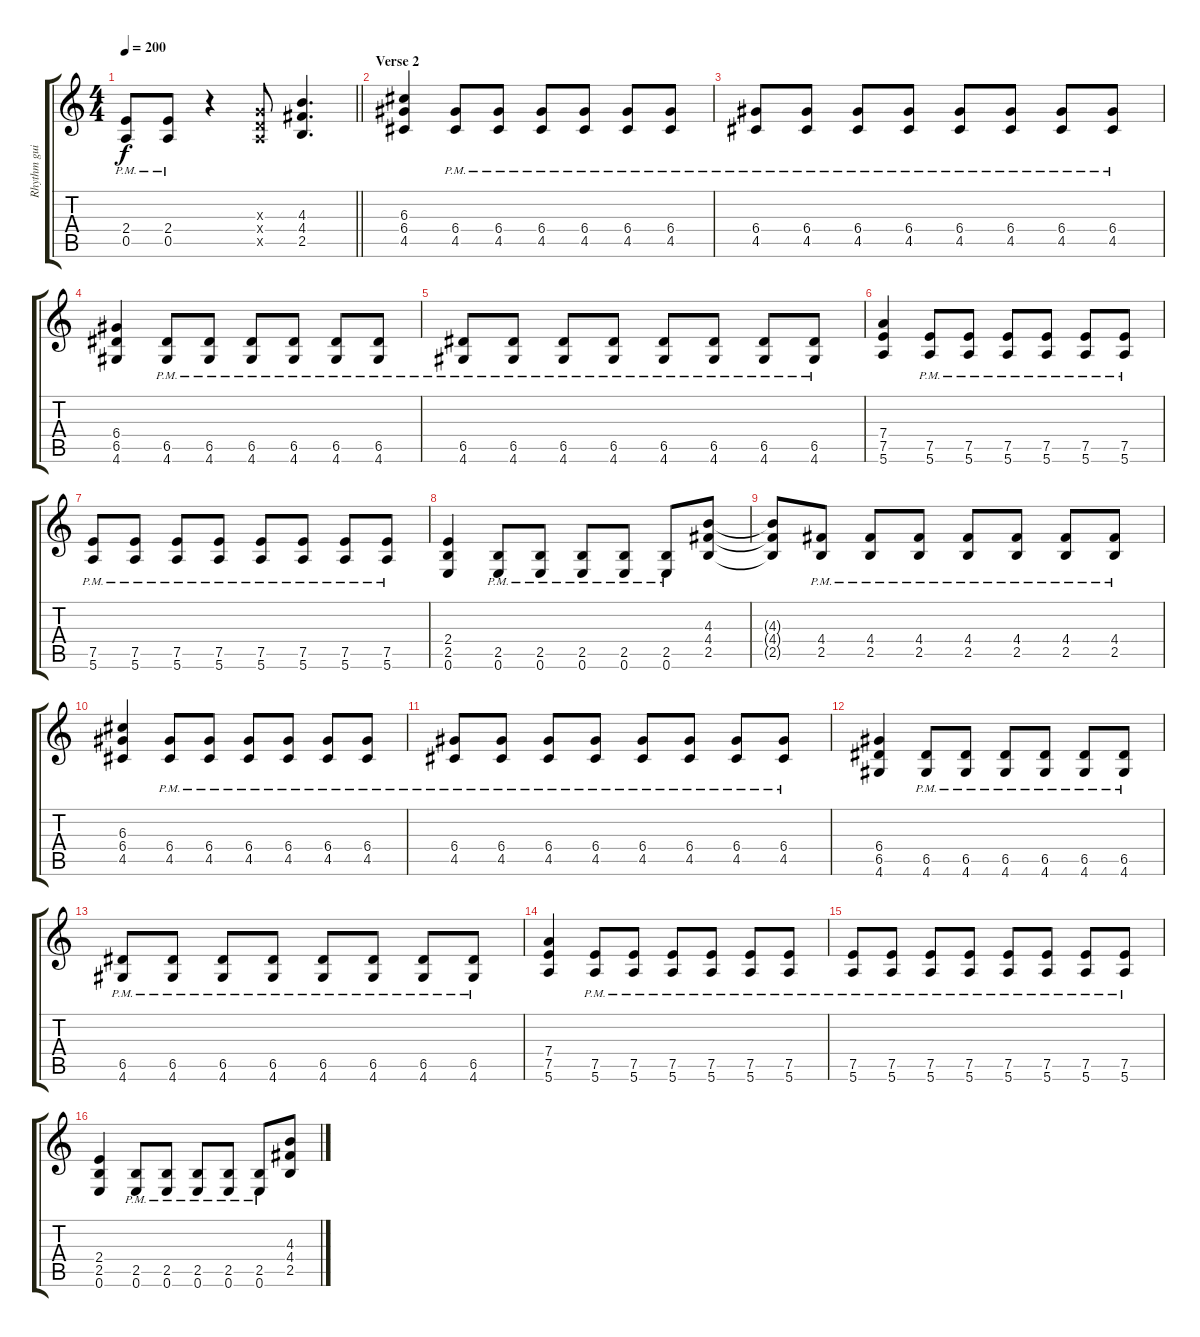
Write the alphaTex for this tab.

\track ("Rhythm guitar" "Rhythm gui") {instrument distortionguitar}
\staff {score tabs}
\tuning (E4 B3 G3 D3 A2 E2) {hide}
\ts (4 4)
\tempo 200
\clef g2
\barLineRight lightlight
\ks c
(2.4{pm} 0.5{pm}).8{dy f} (2.4{pm} 0.5{pm}).8 r.4 (0.3{x} 0.4{x} 0.5{x}).8 (4.3 4.4 2.5).4{d} |
\section ("" "Verse 2")
(6.3 6.4 4.5).4 (6.4{pm} 4.5{pm}).8 (6.4{pm} 4.5{pm}).8 (6.4{pm} 4.5{pm}).8 (6.4{pm} 4.5{pm}).8 (6.4{pm} 4.5{pm}).8 (6.4{pm} 4.5{pm}).8 |
(6.4{pm} 4.5{pm}).8 (6.4{pm} 4.5{pm}).8 (6.4{pm} 4.5{pm}).8 (6.4{pm} 4.5{pm}).8 (6.4{pm} 4.5{pm}).8 (6.4{pm} 4.5{pm}).8 (6.4{pm} 4.5{pm}).8 (6.4{pm} 4.5{pm}).8 |
(6.4 6.5 4.6).4 (6.5{pm} 4.6{pm}).8 (6.5{pm} 4.6{pm}).8 (6.5{pm} 4.6{pm}).8 (6.5{pm} 4.6{pm}).8 (6.5{pm} 4.6{pm}).8 (6.5{pm} 4.6{pm}).8 |
(6.5{pm} 4.6{pm}).8 (6.5{pm} 4.6{pm}).8 (6.5{pm} 4.6{pm}).8 (6.5{pm} 4.6{pm}).8 (6.5{pm} 4.6{pm}).8 (6.5{pm} 4.6{pm}).8 (6.5{pm} 4.6{pm}).8 (6.5{pm} 4.6{pm}).8 |
(7.4 7.5 5.6).4 (7.5{pm} 5.6{pm}).8 (7.5{pm} 5.6{pm}).8 (7.5{pm} 5.6{pm}).8 (7.5{pm} 5.6{pm}).8 (7.5{pm} 5.6{pm}).8 (7.5{pm} 5.6{pm}).8 |
(7.5{pm} 5.6{pm}).8 (7.5{pm} 5.6{pm}).8 (7.5{pm} 5.6{pm}).8 (7.5{pm} 5.6{pm}).8 (7.5{pm} 5.6{pm}).8 (7.5{pm} 5.6{pm}).8 (7.5{pm} 5.6{pm}).8 (7.5{pm} 5.6{pm}).8 |
(2.4 2.5 0.6).4 (2.5{pm} 0.6{pm}).8 (2.5{pm} 0.6{pm}).8 (2.5{pm} 0.6{pm}).8 (2.5{pm} 0.6{pm}).8 (2.5{pm} 0.6{pm}).8 (4.3 4.4 2.5).8 |
(4.3{t} 4.4{t} 2.5{t}).8 (4.4{pm} 2.5{pm}).8 (4.4{pm} 2.5{pm}).8 (4.4{pm} 2.5{pm}).8 (4.4{pm} 2.5{pm}).8 (4.4{pm} 2.5{pm}).8 (4.4{pm} 2.5{pm}).8 (4.4{pm} 2.5{pm}).8 |
(6.3 6.4 4.5).4 (6.4{pm} 4.5{pm}).8 (6.4{pm} 4.5{pm}).8 (6.4{pm} 4.5{pm}).8 (6.4{pm} 4.5{pm}).8 (6.4{pm} 4.5{pm}).8 (6.4{pm} 4.5{pm}).8 |
(6.4{pm} 4.5{pm}).8 (6.4{pm} 4.5{pm}).8 (6.4{pm} 4.5{pm}).8 (6.4{pm} 4.5{pm}).8 (6.4{pm} 4.5{pm}).8 (6.4{pm} 4.5{pm}).8 (6.4{pm} 4.5{pm}).8 (6.4{pm} 4.5{pm}).8 |
(6.4 6.5 4.6).4 (6.5{pm} 4.6{pm}).8 (6.5{pm} 4.6{pm}).8 (6.5{pm} 4.6{pm}).8 (6.5{pm} 4.6{pm}).8 (6.5{pm} 4.6{pm}).8 (6.5{pm} 4.6{pm}).8 |
(6.5{pm} 4.6{pm}).8 (6.5{pm} 4.6{pm}).8 (6.5{pm} 4.6{pm}).8 (6.5{pm} 4.6{pm}).8 (6.5{pm} 4.6{pm}).8 (6.5{pm} 4.6{pm}).8 (6.5{pm} 4.6{pm}).8 (6.5{pm} 4.6{pm}).8 |
(7.4 7.5 5.6).4 (7.5{pm} 5.6{pm}).8 (7.5{pm} 5.6{pm}).8 (7.5{pm} 5.6{pm}).8 (7.5{pm} 5.6{pm}).8 (7.5{pm} 5.6{pm}).8 (7.5{pm} 5.6{pm}).8 |
(7.5{pm} 5.6{pm}).8 (7.5{pm} 5.6{pm}).8 (7.5{pm} 5.6{pm}).8 (7.5{pm} 5.6{pm}).8 (7.5{pm} 5.6{pm}).8 (7.5{pm} 5.6{pm}).8 (7.5{pm} 5.6{pm}).8 (7.5{pm} 5.6{pm}).8 |
(2.4 2.5 0.6).4 (2.5{pm} 0.6{pm}).8 (2.5{pm} 0.6{pm}).8 (2.5{pm} 0.6{pm}).8 (2.5{pm} 0.6{pm}).8 (2.5{pm} 0.6{pm}).8 (4.3 4.4 2.5).8
